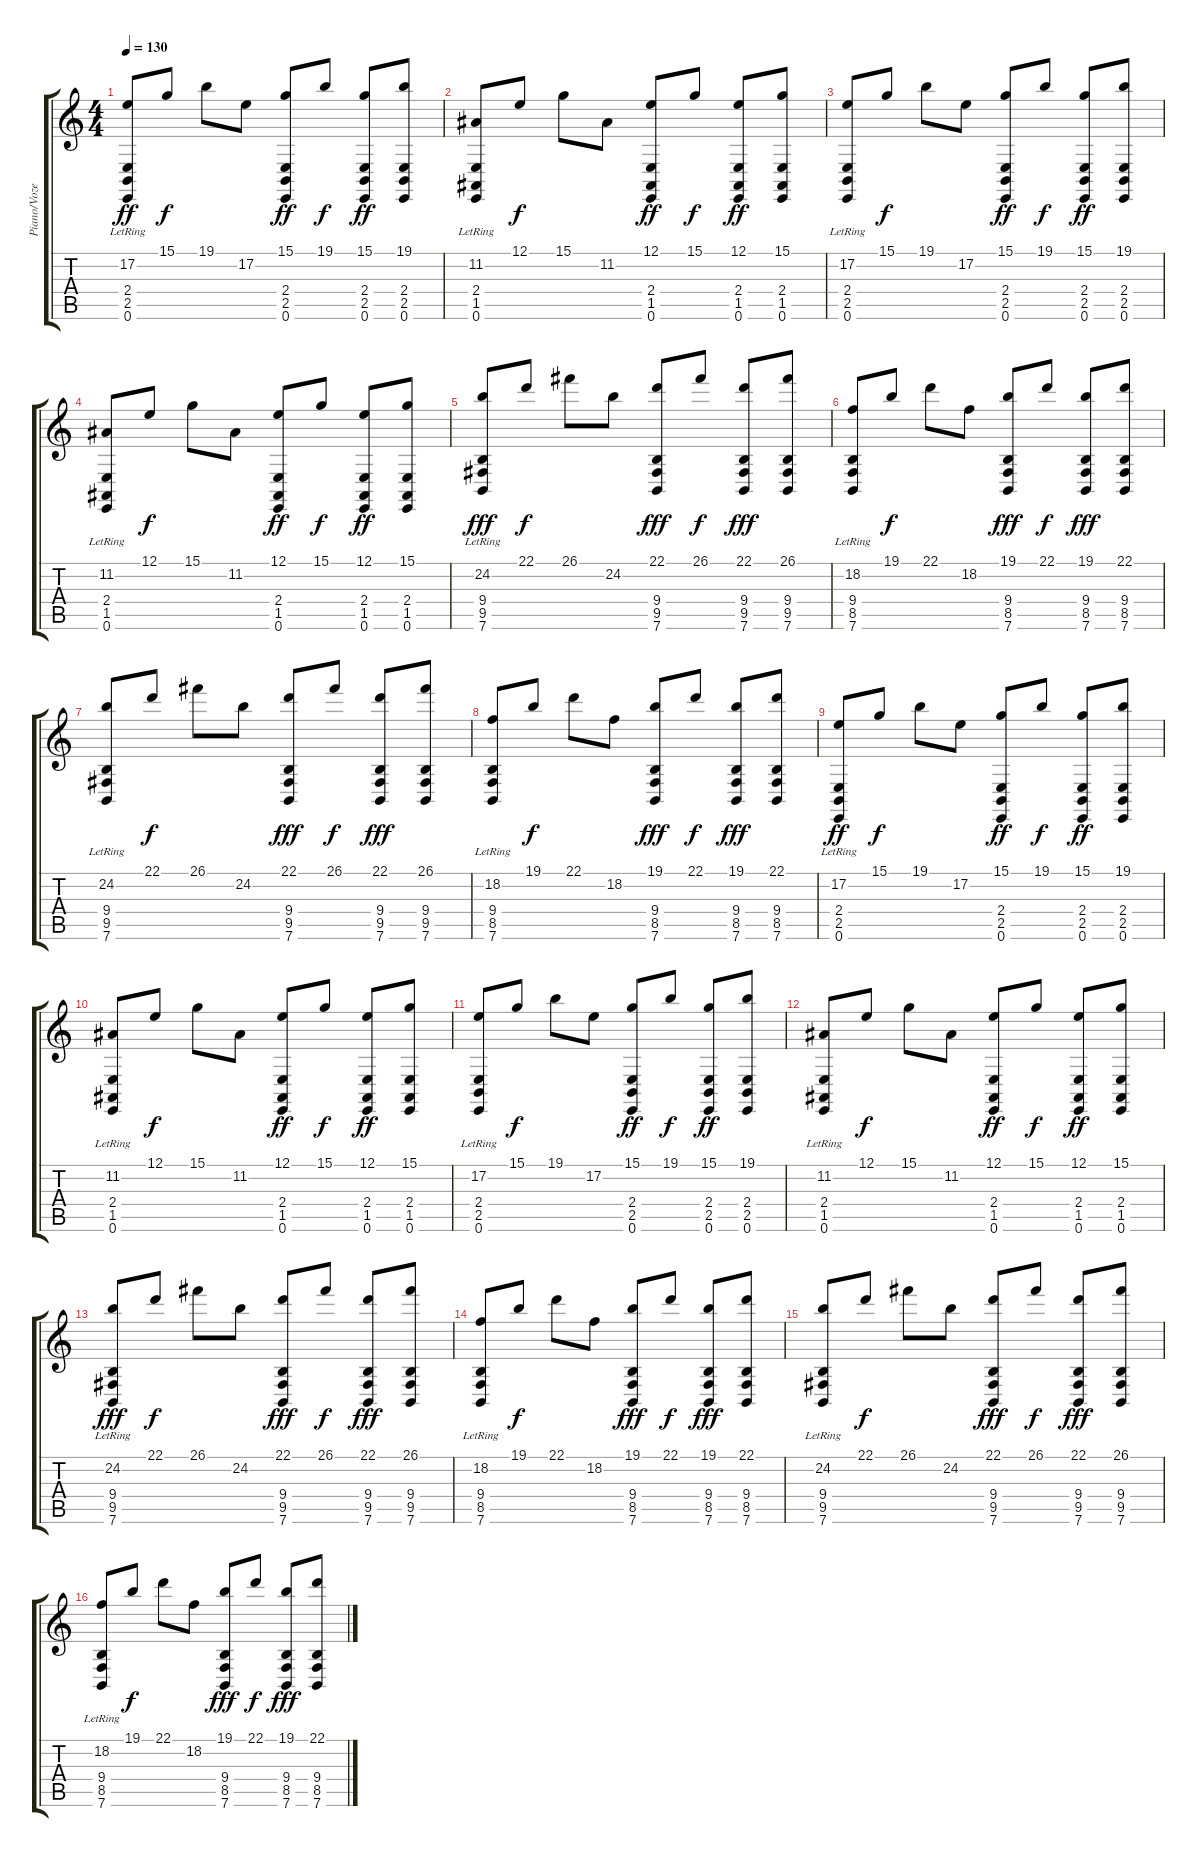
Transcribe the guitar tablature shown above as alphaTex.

\track ("Piano/Vozes" "Piano/Voze") {instrument acousticgrandpiano}
\staff {score tabs}
\tuning (E4 B3 G3 D3 A2 E2) {hide}
\ts (4 4)
\tempo 130
\clef g2
\ks c
(17.2 2.4{lr} 2.5{lr} 0.6{lr}).8{dy ff} 15.1.8{dy f} 19.1.8 17.2.8 (15.1 2.4 2.5 0.6).8{dy ff} 19.1.8{dy f} (15.1 2.4 2.5 0.6).8{dy ff} (19.1 2.4 2.5 0.6).8 |
(11.2 2.4{lr} 1.5{lr} 0.6{lr}).8 12.1.8{dy f} 15.1.8 11.2.8 (12.1 2.4 1.5 0.6).8{dy ff} 15.1.8{dy f} (12.1 2.4 1.5 0.6).8{dy ff} (15.1 2.4 1.5 0.6).8 |
(17.2 2.4{lr} 2.5{lr} 0.6{lr}).8 15.1.8{dy f} 19.1.8 17.2.8 (15.1 2.4 2.5 0.6).8{dy ff} 19.1.8{dy f} (15.1 2.4 2.5 0.6).8{dy ff} (19.1 2.4 2.5 0.6).8 |
(11.2 2.4{lr} 1.5{lr} 0.6{lr}).8 12.1.8{dy f} 15.1.8 11.2.8 (12.1 2.4 1.5 0.6).8{dy ff} 15.1.8{dy f} (12.1 2.4 1.5 0.6).8{dy ff} (15.1 2.4 1.5 0.6).8 |
(24.2 9.4{lr} 9.5 7.6{lr}).8{dy fff} 22.1.8{dy f} 26.1.8 24.2.8 (22.1 9.4 9.5 7.6).8{dy fff} 26.1.8{dy f} (22.1 9.4 9.5 7.6).8{dy fff} (26.1 9.4 9.5 7.6).8 |
(18.2 9.4{lr} 8.5{lr} 7.6{lr}).8 19.1.8{dy f} 22.1.8 18.2.8 (19.1 9.4 8.5 7.6).8{dy fff} 22.1.8{dy f} (19.1 9.4 8.5 7.6).8{dy fff} (22.1 9.4 8.5 7.6).8 |
(24.2 9.4{lr} 9.5{lr} 7.6{lr}).8 22.1.8{dy f} 26.1.8 24.2.8 (22.1 9.4 9.5 7.6).8{dy fff} 26.1.8{dy f} (22.1 9.4 9.5 7.6).8{dy fff} (26.1 9.4 9.5 7.6).8 |
(18.2 9.4{lr} 8.5{lr} 7.6{lr}).8 19.1.8{dy f} 22.1.8 18.2.8 (19.1 9.4 8.5 7.6).8{dy fff} 22.1.8{dy f} (19.1 9.4 8.5 7.6).8{dy fff} (22.1 9.4 8.5 7.6).8 |
(17.2 2.4{lr} 2.5{lr} 0.6{lr}).8{dy ff} 15.1.8{dy f} 19.1.8 17.2.8 (15.1 2.4 2.5 0.6).8{dy ff} 19.1.8{dy f} (15.1 2.4 2.5 0.6).8{dy ff} (19.1 2.4 2.5 0.6).8 |
(11.2 2.4{lr} 1.5{lr} 0.6{lr}).8 12.1.8{dy f} 15.1.8 11.2.8 (12.1 2.4 1.5 0.6).8{dy ff} 15.1.8{dy f} (12.1 2.4 1.5 0.6).8{dy ff} (15.1 2.4 1.5 0.6).8 |
(17.2 2.4{lr} 2.5{lr} 0.6{lr}).8 15.1.8{dy f} 19.1.8 17.2.8 (15.1 2.4 2.5 0.6).8{dy ff} 19.1.8{dy f} (15.1 2.4 2.5 0.6).8{dy ff} (19.1 2.4 2.5 0.6).8 |
(11.2 2.4{lr} 1.5{lr} 0.6{lr}).8 12.1.8{dy f} 15.1.8 11.2.8 (12.1 2.4 1.5 0.6).8{dy ff} 15.1.8{dy f} (12.1 2.4 1.5 0.6).8{dy ff} (15.1 2.4 1.5 0.6).8 |
(24.2 9.4{lr} 9.5 7.6{lr}).8{dy fff} 22.1.8{dy f} 26.1.8 24.2.8 (22.1 9.4 9.5 7.6).8{dy fff} 26.1.8{dy f} (22.1 9.4 9.5 7.6).8{dy fff} (26.1 9.4 9.5 7.6).8 |
(18.2 9.4{lr} 8.5{lr} 7.6{lr}).8 19.1.8{dy f} 22.1.8 18.2.8 (19.1 9.4 8.5 7.6).8{dy fff} 22.1.8{dy f} (19.1 9.4 8.5 7.6).8{dy fff} (22.1 9.4 8.5 7.6).8 |
(24.2 9.4{lr} 9.5{lr} 7.6{lr}).8 22.1.8{dy f} 26.1.8 24.2.8 (22.1 9.4 9.5 7.6).8{dy fff} 26.1.8{dy f} (22.1 9.4 9.5 7.6).8{dy fff} (26.1 9.4 9.5 7.6).8 |
(18.2 9.4{lr} 8.5{lr} 7.6{lr}).8 19.1.8{dy f} 22.1.8 18.2.8 (19.1 9.4 8.5 7.6).8{dy fff} 22.1.8{dy f} (19.1 9.4 8.5 7.6).8{dy fff} (22.1 9.4 8.5 7.6).8
